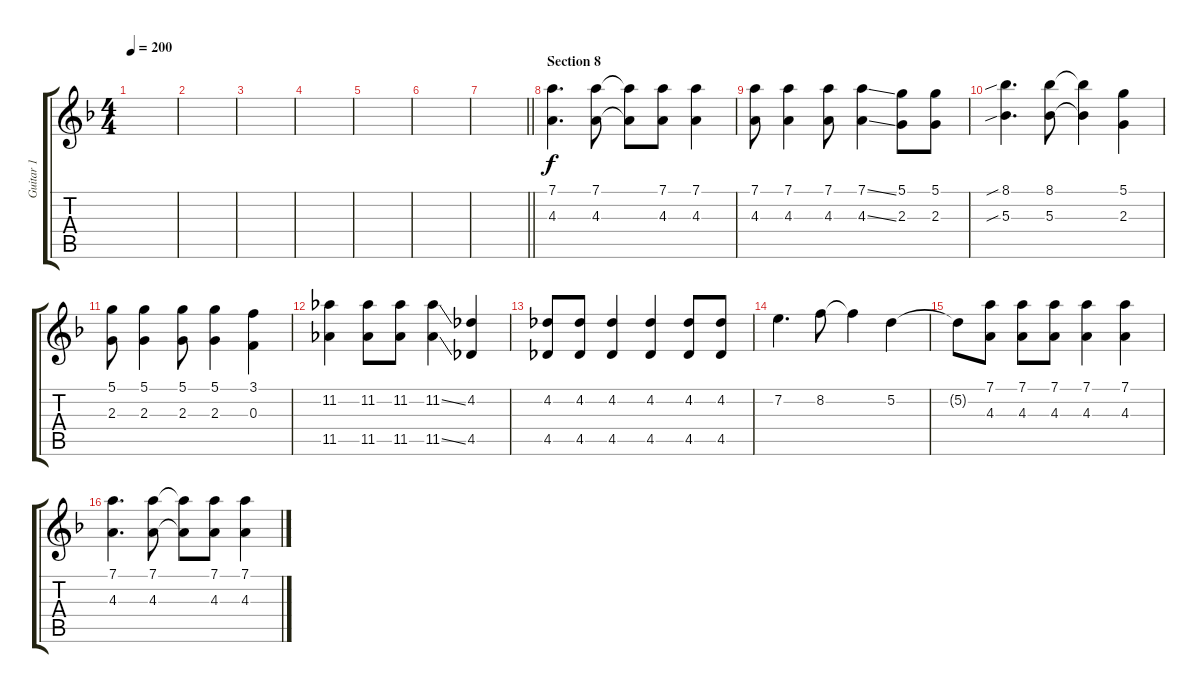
\track ("Guitar 1" "Guitar 1") {instrument distortionguitar}
\staff {score tabs}
\tuning (D4 A3 F3 D3 A2 D2) {hide}
\ts (4 4)
\tempo 200
\clef g2
\ks f
|
|
|
|
|
|
\barLineRight lightlight
|
\section ("" "Section 8")
(7.1 4.3).4{d} (7.1 4.3).8 (7.1{t} 4.3{t}).8 (7.1 4.3).8 (7.1 4.3).4 |
(7.1 4.3).8 (7.1 4.3).4 (7.1 4.3).8 (7.1{ss} 4.3{ss}).4 (5.1 2.3).8 (5.1 2.3).8 |
(8.1{sib} 5.3{sib}).4{d} (8.1 5.3).8 (8.1{t} 5.3{t}).4 (5.1 2.3).4 |
(5.1 2.3).8 (5.1 2.3).4 (5.1 2.3).8 (5.1 2.3).4 (3.1 0.3).4 |
(11.2 11.5).4 (11.2 11.5).8 (11.2 11.5).8 (11.2{ss} 11.5{ss}).4 (4.2 4.5).4 |
(4.2 4.5).8 (4.2 4.5).8 (4.2 4.5).4 (4.2 4.5).4 (4.2 4.5).8 (4.2 4.5).8 |
7.2.4{d} 8.2.8 8.2{t}.4 5.2.4 |
5.2{t}.8 (7.1 4.3).8 (7.1 4.3).8 (7.1 4.3).8 (7.1 4.3).4 (7.1 4.3).4 |
(7.1 4.3).4{d} (7.1 4.3).8 (7.1{t} 4.3{t}).8 (7.1 4.3).8 (7.1 4.3).4
